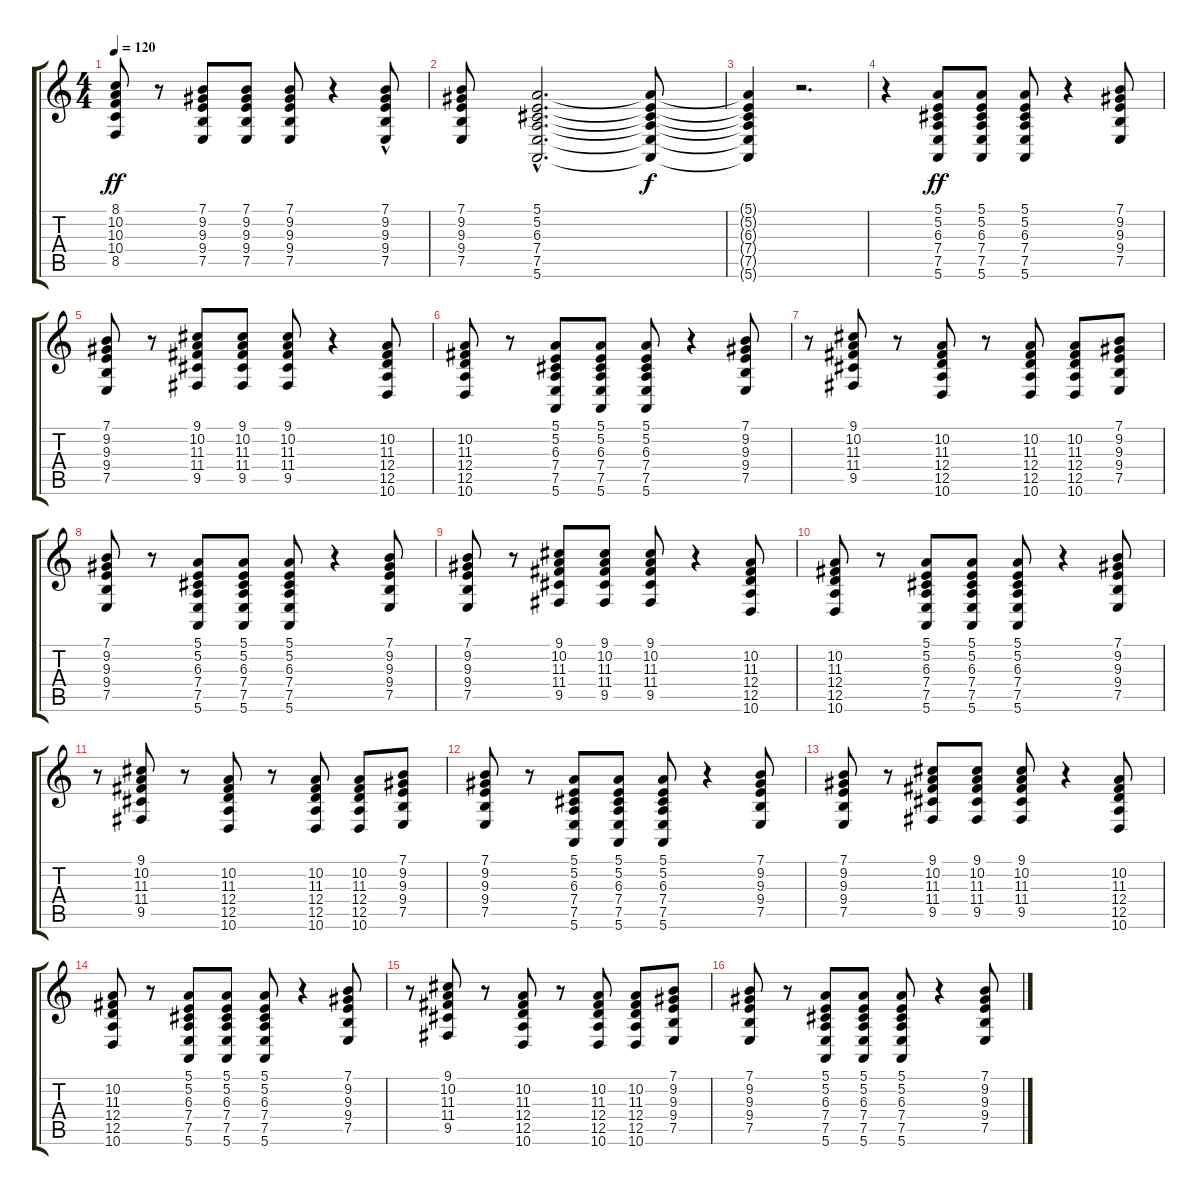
\track "" {instrument harpsichord}
\staff {score tabs}
\tuning (E4 B3 G3 D3 A2 E2) {hide}
\ts (4 4)
\tempo 120
\clef g2
\ks c
(8.1 10.2 10.3 10.4 8.5).8{dy ff} r.8 (7.1 9.2 9.3 9.4 7.5).8 (7.1 9.2 9.3 9.4 7.5).8 (7.1 9.2 9.3 9.4 7.5).8 r.4 (7.1 9.2{hac} 9.3{hac} 9.4{hac} 7.5{hac}).8 |
(7.1 9.2 9.3 9.4 7.5).8 (5.1{hac} 5.2{hac} 6.3{hac} 7.4{hac} 7.5{hac} 5.6{hac}).2{d} (5.1{t} 5.2{t} 6.3{t} 7.4{t} 7.5{t} 5.6{t}).8{dy f} |
(5.1{t} 5.2{t} 6.3{t} 7.4{t} 7.5{t} 5.6{t}).4 r.2{d} |
r.4 (5.1 5.2 6.3 7.4 7.5 5.6).8{dy ff} (5.1 5.2 6.3 7.4 7.5 5.6).8 (5.1 5.2 6.3 7.4 7.5 5.6).8 r.4 (7.1 9.2 9.3 9.4 7.5).8 |
(7.1 9.2 9.3 9.4 7.5).8 r.8 (9.1 10.2 11.3 11.4 9.5).8 (9.1 10.2 11.3 11.4 9.5).8 (9.1 10.2 11.3 11.4 9.5).8 r.4 (10.2 11.3 12.4 12.5 10.6).8 |
(10.2 11.3 12.4 12.5 10.6).8 r.8 (5.1 5.2 6.3 7.4 7.5 5.6).8 (5.1 5.2 6.3 7.4 7.5 5.6).8 (5.1 5.2 6.3 7.4 7.5 5.6).8 r.4 (7.1 9.2 9.3 9.4 7.5).8 |
r.8 (9.1 10.2 11.3 11.4 9.5).8 r.8 (10.2 11.3 12.4 12.5 10.6).8 r.8 (10.2 11.3 12.4 12.5 10.6).8 (10.2 11.3 12.4 12.5 10.6).8 (7.1 9.2 9.3 9.4 7.5).8 |
(7.1 9.2 9.3 9.4 7.5).8 r.8 (5.1 5.2 6.3 7.4 7.5 5.6).8 (5.1 5.2 6.3 7.4 7.5 5.6).8 (5.1 5.2 6.3 7.4 7.5 5.6).8 r.4 (7.1 9.2 9.3 9.4 7.5).8 |
(7.1 9.2 9.3 9.4 7.5).8 r.8 (9.1 10.2 11.3 11.4 9.5).8 (9.1 10.2 11.3 11.4 9.5).8 (9.1 10.2 11.3 11.4 9.5).8 r.4 (10.2 11.3 12.4 12.5 10.6).8 |
(10.2 11.3 12.4 12.5 10.6).8 r.8 (5.1 5.2 6.3 7.4 7.5 5.6).8 (5.1 5.2 6.3 7.4 7.5 5.6).8 (5.1 5.2 6.3 7.4 7.5 5.6).8 r.4 (7.1 9.2 9.3 9.4 7.5).8 |
r.8 (9.1 10.2 11.3 11.4 9.5).8 r.8 (10.2 11.3 12.4 12.5 10.6).8 r.8 (10.2 11.3 12.4 12.5 10.6).8 (10.2 11.3 12.4 12.5 10.6).8 (7.1 9.2 9.3 9.4 7.5).8 |
(7.1 9.2 9.3 9.4 7.5).8 r.8 (5.1 5.2 6.3 7.4 7.5 5.6).8 (5.1 5.2 6.3 7.4 7.5 5.6).8 (5.1 5.2 6.3 7.4 7.5 5.6).8 r.4 (7.1 9.2 9.3 9.4 7.5).8 |
(7.1 9.2 9.3 9.4 7.5).8 r.8 (9.1 10.2 11.3 11.4 9.5).8 (9.1 10.2 11.3 11.4 9.5).8 (9.1 10.2 11.3 11.4 9.5).8 r.4 (10.2 11.3 12.4 12.5 10.6).8 |
(10.2 11.3 12.4 12.5 10.6).8 r.8 (5.1 5.2 6.3 7.4 7.5 5.6).8 (5.1 5.2 6.3 7.4 7.5 5.6).8 (5.1 5.2 6.3 7.4 7.5 5.6).8 r.4 (7.1 9.2 9.3 9.4 7.5).8 |
r.8 (9.1 10.2 11.3 11.4 9.5).8 r.8 (10.2 11.3 12.4 12.5 10.6).8 r.8 (10.2 11.3 12.4 12.5 10.6).8 (10.2 11.3 12.4 12.5 10.6).8 (7.1 9.2 9.3 9.4 7.5).8 |
(7.1 9.2 9.3 9.4 7.5).8 r.8 (5.1 5.2 6.3 7.4 7.5 5.6).8 (5.1 5.2 6.3 7.4 7.5 5.6).8 (5.1 5.2 6.3 7.4 7.5 5.6).8 r.4 (7.1 9.2 9.3 9.4 7.5).8
